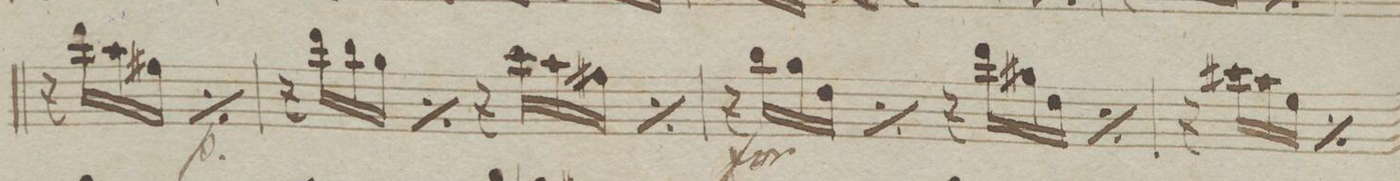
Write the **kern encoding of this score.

**kern	**dynam
*I"Violio 1mo	*
*clefG2	*
*k[b-]	*
*met(c)	*
*M4/4	*
16r	.
16ddd\LL	.
16aa\	.
16ff#X\XJJ	.
*rep	*
16r	p
16ddd\LL	.
16aa\	.
16ff#X\JJ	.
*Xrep	*
=-	=-
1ryy	.
=13	=13
16r	.
16ddd\LL	.
16bb-\	.
16gg\JJ	.
*rep	*
16r	.
16ddd\LL	.
16bb-\	.
16gg\JJ	.
*Xrep	*
16r	.
16ccc\LL	.
16aa\	.
16ff#X\JJ	.
*rep	*
16r	.
16ccc\LL	.
16aa\	.
16ff#X\JJ	.
*Xrep	*
=14	=14
16r	f
16bb-\LL	.
16gg\	.
16dd\JJ	.
*rep	*
16r	.
16bb-\LL	.
16gg\	.
16dd\JJ	.
*Xrep	*
16r	.
16ddd\LL	.
16gg#X\	.
16dd\JJ	.
*rep	*
16r	.
16ddd\LL	.
16gg#X\	.
16dd\JJ	.
*Xrep	*
=15	=15
16r	.
16ccc#X\LL	.
16aa\	.
16ee\JJ	.
*rep	*
16r	.
16ccc#X\LL	.
16aa\	.
16ee\JJ	.
*Xrep	*
*-	*-
